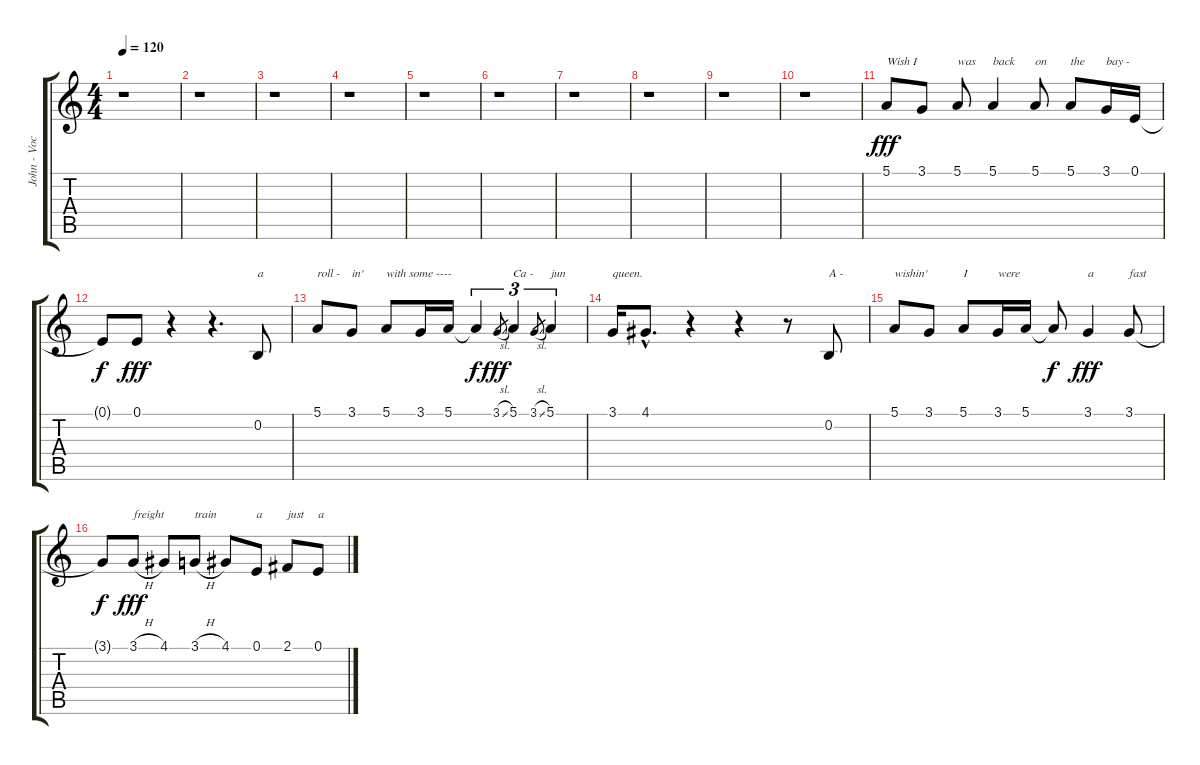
\track ("John - Vocals" "John - Voc") {instrument altosax}
\staff {score tabs}
\tuning (E4 B3 G3 D3 A2 E2) {hide}
\ts (4 4)
\tempo 120
\clef g2
\ks c
r.1{dy fff} |
r.1 |
r.1 |
r.1 |
r.1 |
r.1 |
r.1 |
r.1 |
r.1 |
r.1 |
5.1.8{txt "Wish I"} 3.1.8 5.1.8{txt "was"} 5.1.4{txt "back"} 5.1.8{txt "on"} 5.1.8{txt "the"} 3.1.16{txt "bay -"} 0.1.16 |
0.1{t}.8{dy f} 0.1.8{dy fff} r.4 r.4{d} 0.2.8{txt "a"} |
5.1.8{txt "roll -"} 3.1.8{txt "in'"} 5.1.8{txt "with some ----"} 3.1.16 5.1.16 5.1{t}.4{tu (3 2) dy f} 3.1{sl}.8{gr dy fff} 5.1.4{tu (3 2) txt "Ca -"} 3.1{sl}.8{gr} 5.1.4{tu (3 2) txt "jun"} |
3.1.16{txt "queen."} 4.1{hac}.8{d} r.4 r.4 r.8 0.2.8{txt "A -"} |
5.1.8{txt "wishin'"} 3.1.8 5.1.8{txt "I"} 3.1.16{txt "were"} 5.1.16 5.1{t}.8{dy f} 3.1.4{txt "a" dy fff} 3.1.8{txt "fast"} |
3.1{t}.8{dy f} 3.1{h}.8{txt "freight" dy fff} 4.1.8 3.1{h}.8{txt "train"} 4.1.8 0.1.8{txt "a"} 2.1.8{txt "just"} 0.1.8{txt "a"}
